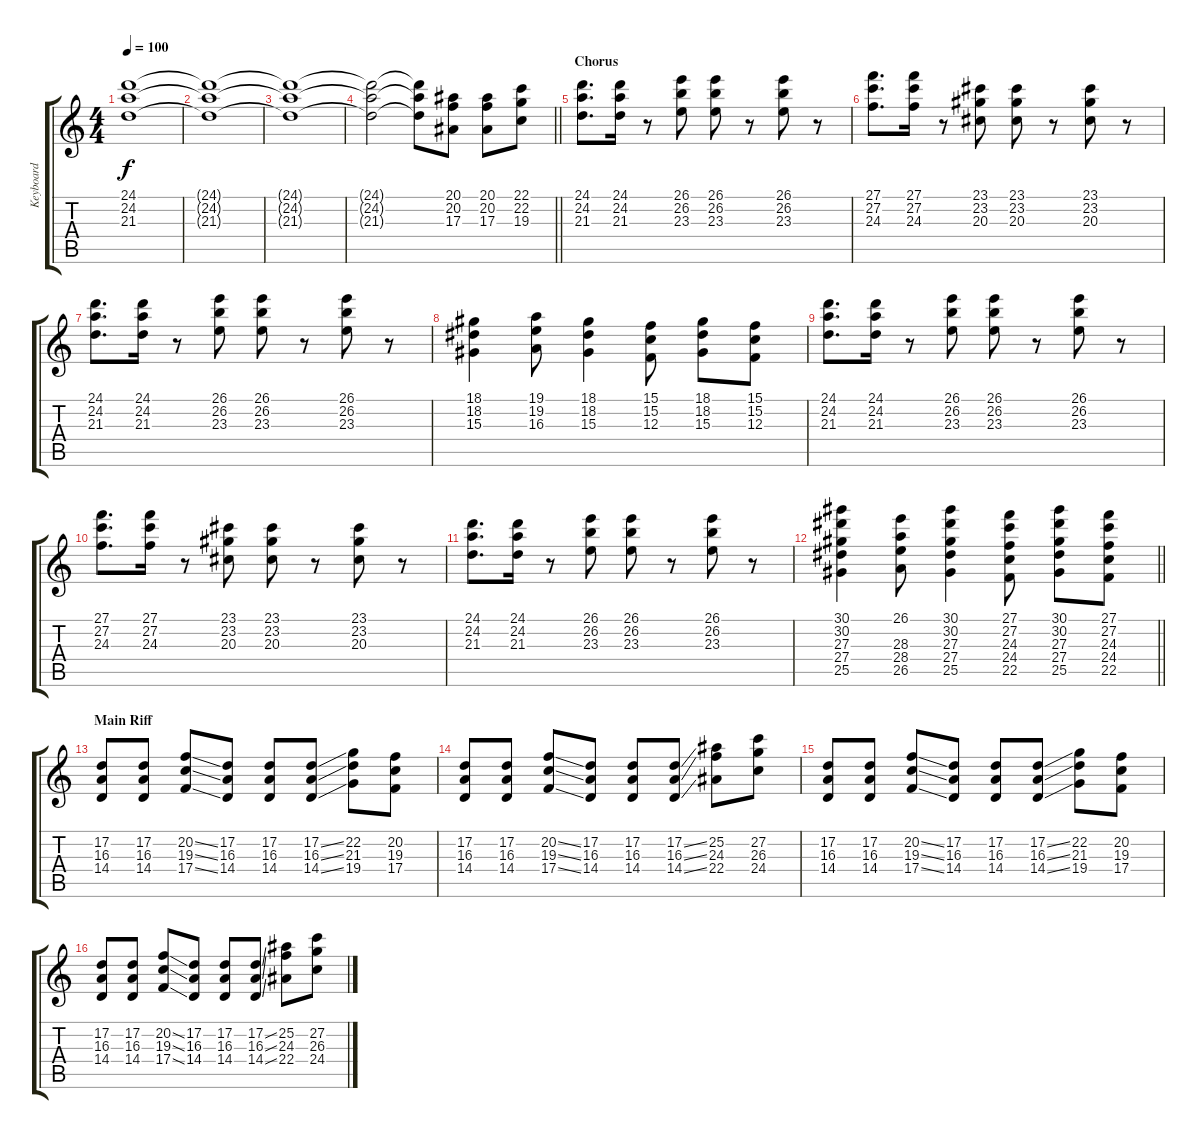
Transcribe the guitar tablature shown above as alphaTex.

\track ("Keyboard" "Keyboard") {instrument rockorgan}
\staff {score tabs}
\tuning (D4 A3 F3 C3 G2 D2) {hide}
\ts (4 4)
\tempo 100
\clef g2
\ks c
(24.1 24.2 21.3).1{dy f} |
(24.1{t} 24.2{t} 21.3{t}).1 |
(24.1{t} 24.2{t} 21.3{t}).1 |
\barLineRight lightlight
(24.1{t} 24.2{t} 21.3{t}).2 (24.1{t} 24.2{t} 21.3{t}).8 (20.1 20.2 17.3).8 (20.1 20.2 17.3).8 (22.1 22.2 19.3).8 |
\section ("" "Chorus")
(24.1 24.2 21.3).8{d} (24.1 24.2 21.3).16 r.8 (26.1 26.2 23.3).8 (26.1 26.2 23.3).8 r.8 (26.1 26.2 23.3).8 r.8 |
(27.1 27.2 24.3).8{d} (27.1 27.2 24.3).16 r.8 (23.1 23.2 20.3).8 (23.1 23.2 20.3).8 r.8 (23.1 23.2 20.3).8 r.8 |
(24.1 24.2 21.3).8{d} (24.1 24.2 21.3).16 r.8 (26.1 26.2 23.3).8 (26.1 26.2 23.3).8 r.8 (26.1 26.2 23.3).8 r.8 |
(18.1 18.2 15.3).4 (19.1 19.2 16.3).8 (18.1 18.2 15.3).4 (15.1 15.2 12.3).8 (18.1 18.2 15.3).8 (15.1 15.2 12.3).8 |
(24.1 24.2 21.3).8{d} (24.1 24.2 21.3).16 r.8 (26.1 26.2 23.3).8 (26.1 26.2 23.3).8 r.8 (26.1 26.2 23.3).8 r.8 |
(27.1 27.2 24.3).8{d} (27.1 27.2 24.3).16 r.8 (23.1 23.2 20.3).8 (23.1 23.2 20.3).8 r.8 (23.1 23.2 20.3).8 r.8 |
(24.1 24.2 21.3).8{d} (24.1 24.2 21.3).16 r.8 (26.1 26.2 23.3).8 (26.1 26.2 23.3).8 r.8 (26.1 26.2 23.3).8 r.8 |
\barLineRight lightlight
(30.1 30.2 27.3 27.4 25.5).4 (26.1 28.3 28.4 26.5).8 (30.1 30.2 27.3 27.4 25.5).4 (27.1 27.2 24.3 24.4 22.5).8 (30.1 30.2 27.3 27.4 25.5).8 (27.1 27.2 24.3 24.4 22.5).8 |
\section ("" "Main Riff")
(17.2 16.3 14.4).8 (17.2 16.3 14.4).8 (20.2{ss} 19.3{ss} 17.4{ss}).8 (17.2 16.3 14.4).8 (17.2 16.3 14.4).8 (17.2{ss} 16.3{ss} 14.4{ss}).8 (22.2 21.3 19.4).8 (20.2 19.3 17.4).8 |
(17.2 16.3 14.4).8 (17.2 16.3 14.4).8 (20.2{ss} 19.3{ss} 17.4{ss}).8 (17.2 16.3 14.4).8 (17.2 16.3 14.4).8 (17.2{ss} 16.3{ss} 14.4{ss}).8 (25.2 24.3 22.4).8 (27.2 26.3 24.4).8 |
(17.2 16.3 14.4).8 (17.2 16.3 14.4).8 (20.2{ss} 19.3{ss} 17.4{ss}).8 (17.2 16.3 14.4).8 (17.2 16.3 14.4).8 (17.2{ss} 16.3{ss} 14.4{ss}).8 (22.2 21.3 19.4).8 (20.2 19.3 17.4).8 |
(17.2 16.3 14.4).8 (17.2 16.3 14.4).8 (20.2{ss} 19.3{ss} 17.4{ss}).8 (17.2 16.3 14.4).8 (17.2 16.3 14.4).8 (17.2{ss} 16.3{ss} 14.4{ss}).8 (25.2 24.3 22.4).8 (27.2 26.3 24.4).8
